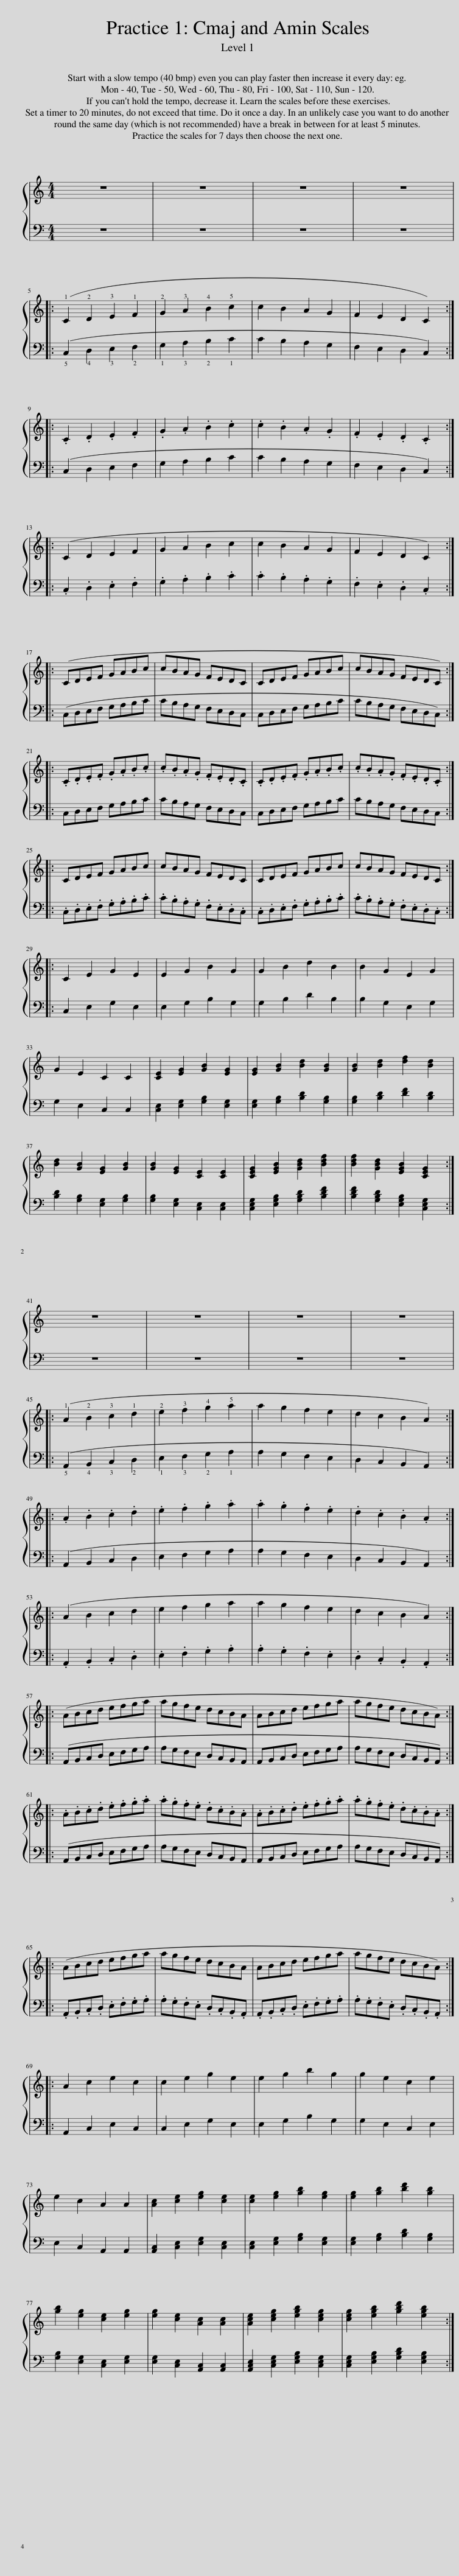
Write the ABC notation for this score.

X:1
%%score { 1 | 2 }
L:1/8
M:4/4
I:linebreak $
K:C
V:1 treble
V:2 bass
V:1
 z8 | z8 | z8 | z8 |:$ (!1!C2 !2!D2 !3!E2 !1!F2 | %5
 !2!G2 !3!A2 !4!B2 !5!c2 | c2 B2 A2 G2 | F2 E2 D2 C2) ::$ .C2 .D2 .E2 .F2 | .G2 .A2 .B2 .c2 | %10
 .c2 .B2 .A2 .G2 | .F2 .E2 .D2 .C2 ::$ (C2 D2 E2 F2 | G2 A2 B2 c2 | c2 B2 A2 G2 | %15
 F2 E2 D2 C2) ::$ (CDEF GABc | cBAG FEDC | CDEF GABc | cBAG FEDC) ::$ %20
 .C.D.E.F .G.A.B.c | .c.B.A.G .F.E.D.C | .C.D.E.F .G.A.B.c | .c.B.A.G .F.E.D.C ::$ CDEF GABc | %25
 cBAG FEDC | CDEF GABc | cBAG FEDC ::$ C2 E2 G2 E2 | E2 G2 B2 G2 | %30
 G2 B2 d2 B2 | B2 G2 E2 G2 |$ G2 E2 C2 C2 | [CE]2 [EG]2 [GB]2 [EG]2 | [EG]2 [GB]2 [Bd]2 [GB]2 | %35
 [GB]2 [Bd]2 [df]2 [Bd]2 |$ [Bd]2 [GB]2 [EG]2 [GB]2 | [GB]2 [EG]2 [CE]2 [CE]2 | [CEG]2 [EGB]2 [GBd]2 [Bdf]2 | [Bdf]2 [GBd]2 [EGB]2 [CEG]2 :|$ %40
 z8 | z8 | z8 | z8 |:$ (!1!A2 !2!B2 !3!c2 !1!d2 | %45
 !2!e2 !3!f2 !4!g2 !5!a2 | a2 g2 f2 e2 | d2 c2 B2 A2) ::$ .A2 .B2 .c2 .d2 | .e2 .f2 .g2 .a2 | %50
 .a2 .g2 .f2 .e2 | .d2 .c2 .B2 .A2 ::$ (A2 B2 c2 d2 | e2 f2 g2 a2 | a2 g2 f2 e2 | %55
 d2 c2 B2 A2) ::$ (ABcd efga | agfe dcBA | ABcd efga | agfe dcBA) ::$ %60
 .A.B.c.d .e.f.g.a | .a.g.f.e .d.c.B.A | .A.B.c.d .e.f.g.a | .a.g.f.e .d.c.B.A ::$ (ABcd efga | %65
 agfe dcBA | ABcd efga | agfe dcBA) ::$ A2 c2 e2 c2 | c2 e2 g2 e2 | %70
 e2 g2 b2 g2 | g2 e2 c2 e2 |$ e2 c2 A2 A2 | [Ac]2 [ce]2 [eg]2 [ce]2 | [ce]2 [eg]2 [gb]2 [eg]2 | %75
 [eg]2 [gb]2 [bd']2 [gb]2 |$ [gb]2 [eg]2 [ce]2 [eg]2 | [eg]2 [ce]2 [Ac]2 [Ac]2 | [Ace]2 [ceg]2 [egb]2 [ceg]2 | [ceg]2 [egb]2 [gbd']2 [egb]2 :| %80
V:2
 z8 | z8 | z8 | z8 |:$ (!5!C,2 !4!D,2 !3!E,2 !2!F,2 | %5
 !1!G,2 !3!A,2 !2!B,2 !1!C2 | C2 B,2 A,2 G,2 | F,2 E,2 D,2 C,2) ::$ (C,2 D,2 E,2 F,2 | G,2 A,2 B,2 C2 | %10
 C2 B,2 A,2 G,2 | F,2 E,2 D,2 C,2) ::$ .C,2 .D,2 .E,2 .F,2 | .G,2 .A,2 .B,2 .C2 | .C2 .B,2 .A,2 .G,2 | %15
 .F,2 .E,2 .D,2 .C,2 ::$ (C,D,E,F, G,A,B,C | CB,A,G, F,E,D,C, | C,D,E,F, G,A,B,C | CB,A,G, F,E,D,C,) ::$ %20
 C,D,E,F, G,A,B,C | CB,A,G, F,E,D,C, | C,D,E,F, G,A,B,C | CB,A,G, F,E,D,C, ::$ .C,.D,.E,.F, .G,.A,.B,.C | %25
 .C.B,.A,.G, .F,.E,.D,.C, | .C,.D,.E,.F, .G,.A,.B,.C | .C.B,.A,.G, .F,.E,.D,.C, ::$ C,2 E,2 G,2 E,2 | E,2 G,2 B,2 G,2 | %30
 G,2 B,2 D2 B,2 | B,2 G,2 E,2 G,2 |$ G,2 E,2 C,2 C,2 | [C,E,]2 [E,G,]2 [G,B,]2 [E,G,]2 | [E,G,]2 [G,B,]2 [B,D]2 [G,B,]2 | %35
 [G,B,]2 [B,D]2 [DF]2 [B,D]2 |$ [B,D]2 [G,B,]2 [E,G,]2 [G,B,]2 | [G,B,]2 [E,G,]2 [C,E,]2 [C,E,]2 | [C,E,G,]2 [E,G,B,]2 [G,B,D]2 [B,DF]2 | [B,DF]2 [G,B,D]2 [E,G,B,]2 [C,E,G,]2 :|$ %40
 z8 | z8 | z8 | z8 |:$ (!5!A,,2 !4!B,,2 !3!C,2 !2!D,2 | %45
 !1!E,2 !3!F,2 !2!G,2 !1!A,2 | A,2 G,2 F,2 E,2 | D,2 C,2 B,,2 A,,2) ::$ (A,,2 B,,2 C,2 D,2 | E,2 F,2 G,2 A,2 | %50
 A,2 G,2 F,2 E,2 | D,2 C,2 B,,2 A,,2) ::$ .A,,2 .B,,2 .C,2 .D,2 | .E,2 .F,2 .G,2 .A,2 | .A,2 .G,2 .F,2 .E,2 | %55
 .D,2 .C,2 .B,,2 .A,,2 ::$ (A,,B,,C,D, E,F,G,A, | A,G,F,E, D,C,B,,A,, | A,,B,,C,D, E,F,G,A, | A,G,F,E, D,C,B,,A,,) ::$ %60
 (A,,B,,C,D, E,F,G,A, | A,G,F,E, D,C,B,,A,, | A,,B,,C,D, E,F,G,A, | A,G,F,E, D,C,B,,A,,) ::$ .A,,.B,,.C,.D, .E,.F,.G,.A, | %65
 .A,.G,.F,.E, .D,.C,.B,,.A,, | .A,,.B,,.C,.D, .E,.F,.G,.A, | .A,.G,.F,.E, .D,.C,.B,,.A,, ::$ A,,2 C,2 E,2 C,2 | C,2 E,2 G,2 E,2 | %70
 E,2 G,2 B,2 G,2 | G,2 E,2 C,2 E,2 |$ E,2 C,2 A,,2 A,,2 | [A,,C,]2 [C,E,]2 [E,G,]2 [C,E,]2 | [C,E,]2 [E,G,]2 [G,B,]2 [E,G,]2 | %75
 [E,G,]2 [G,B,]2 [B,D]2 [G,B,]2 |$ [G,B,]2 [E,G,]2 [C,E,]2 [E,G,]2 | [E,G,]2 [C,E,]2 [A,,C,]2 [A,,C,]2 | [A,,C,E,]2 [C,E,G,]2 [E,G,B,]2 [C,E,G,]2 | [C,E,G,]2 [E,G,B,]2 [G,B,D]2 [E,G,B,]2 :| %80
